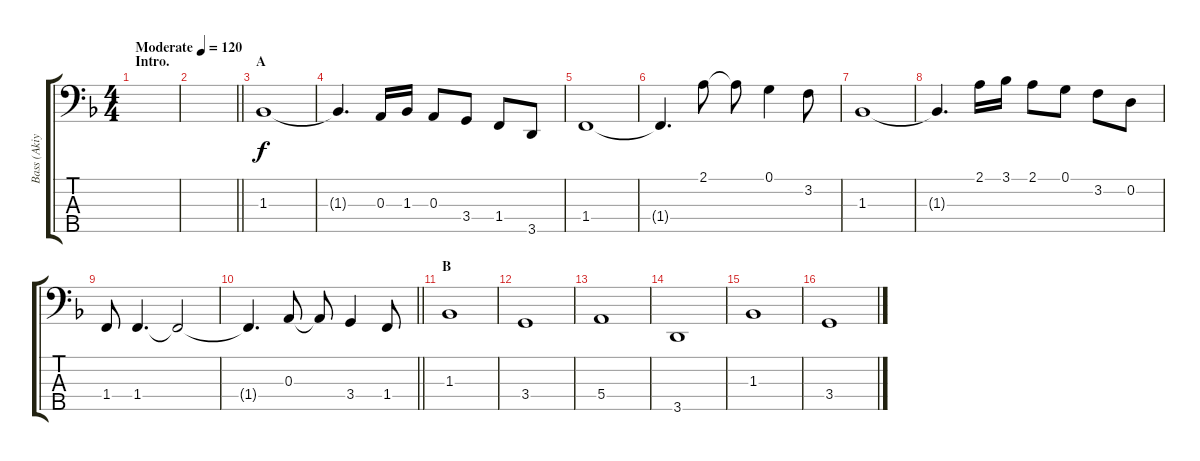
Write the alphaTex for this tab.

\track ("Bass (Akiyama Mio)" "Bass (Akiy") {instrument electricbassfinger}
\staff {score tabs}
\tuning (G2 D2 A1 E1 B0) {hide}
\ts (4 4)
\section ("" "Intro.")
\tempo (120 "Moderate")
\clef f4
\ks f
|
\barLineRight lightlight
|
\section ("" "A")
1.3.1 |
1.3{t}.4{d} 0.3.16 1.3.16 0.3.8 3.4.8 1.4.8 3.5.8 |
1.4.1 |
1.4{t}.4{d} 2.1.8 2.1{t}.8 0.1.4 3.2.8 |
1.3.1 |
1.3{t}.4{d} 2.1.16 3.1.16 2.1.8 0.1.8 3.2.8 0.2.8 |
1.4.8 1.4.4{d} 1.4{t}.2 |
\barLineRight lightlight
1.4{t}.4{d} 0.3.8 0.3{t}.8 3.4.4 1.4.8 |
\section ("" "B")
1.3.1 |
3.4.1 |
5.4.1 |
3.5.1 |
1.3.1 |
3.4.1
